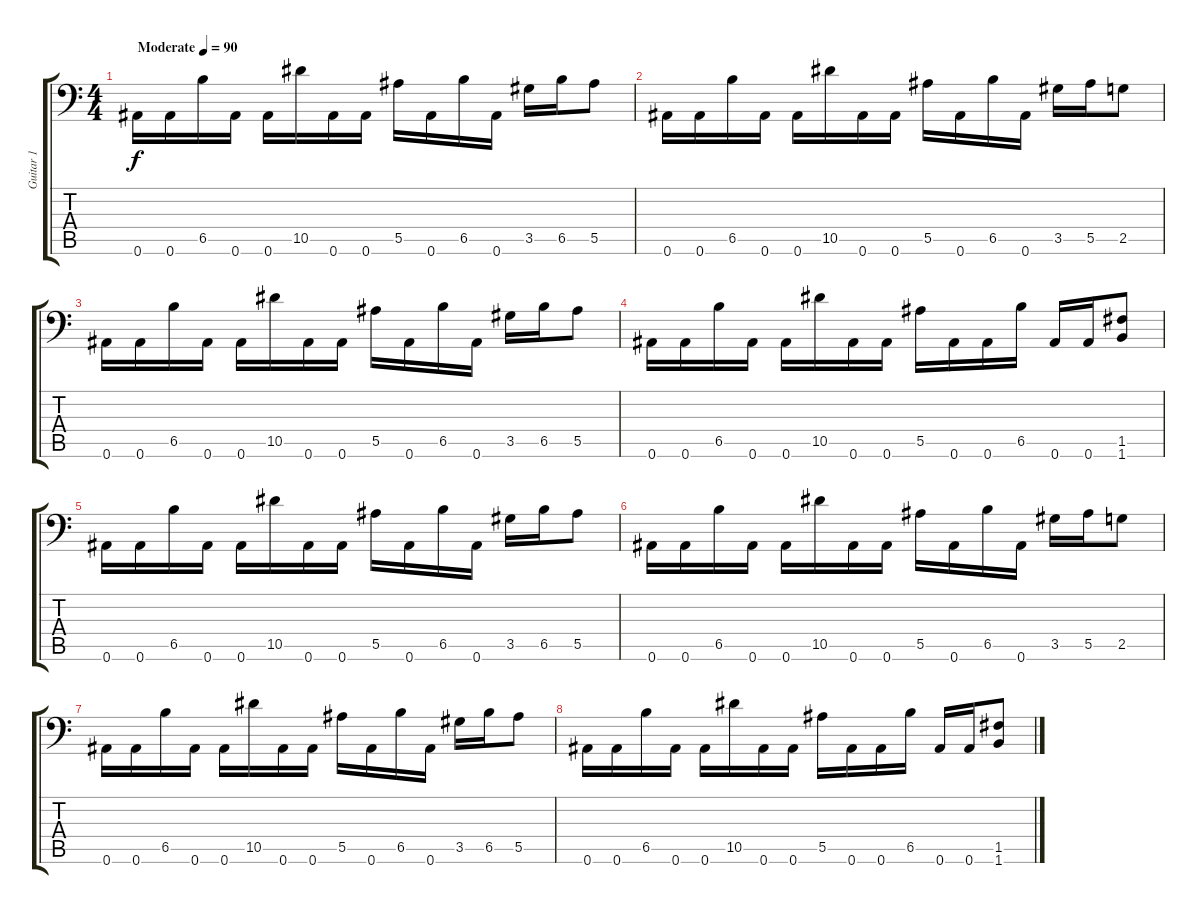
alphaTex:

\track ("Guitar 1" "Guitar 1") {instrument distortionguitar}
\staff {score tabs}
\tuning (C4 G3 Eb3 Bb2 F2 Bb1) {hide}
\ts (4 4)
\tempo (90 "Moderate")
\clef f4
\ks c
0.6.16{dy f instrument distortionguitar} 0.6.16 6.5.16 0.6.16 0.6.16 10.5.16 0.6.16 0.6.16 5.5.16 0.6.16 6.5.16 0.6.16 3.5.16 6.5.16 5.5.8 |
0.6.16 0.6.16 6.5.16 0.6.16 0.6.16 10.5.16 0.6.16 0.6.16 5.5.16 0.6.16 6.5.16 0.6.16 3.5.16 5.5.16 2.5.8 |
0.6.16 0.6.16 6.5.16 0.6.16 0.6.16 10.5.16 0.6.16 0.6.16 5.5.16 0.6.16 6.5.16 0.6.16 3.5.16 6.5.16 5.5.8 |
0.6.16 0.6.16 6.5.16 0.6.16 0.6.16 10.5.16 0.6.16 0.6.16 5.5.16 0.6.16 0.6.16 6.5.16 0.6.16 0.6.16 (1.5 1.6).8 |
0.6.16 0.6.16 6.5.16 0.6.16 0.6.16 10.5.16 0.6.16 0.6.16 5.5.16 0.6.16 6.5.16 0.6.16 3.5.16 6.5.16 5.5.8 |
0.6.16 0.6.16 6.5.16 0.6.16 0.6.16 10.5.16 0.6.16 0.6.16 5.5.16 0.6.16 6.5.16 0.6.16 3.5.16 5.5.16 2.5.8 |
0.6.16 0.6.16 6.5.16 0.6.16 0.6.16 10.5.16 0.6.16 0.6.16 5.5.16 0.6.16 6.5.16 0.6.16 3.5.16 6.5.16 5.5.8 |
0.6.16 0.6.16 6.5.16 0.6.16 0.6.16 10.5.16 0.6.16 0.6.16 5.5.16 0.6.16 0.6.16 6.5.16 0.6.16 0.6.16 (1.5 1.6).8
